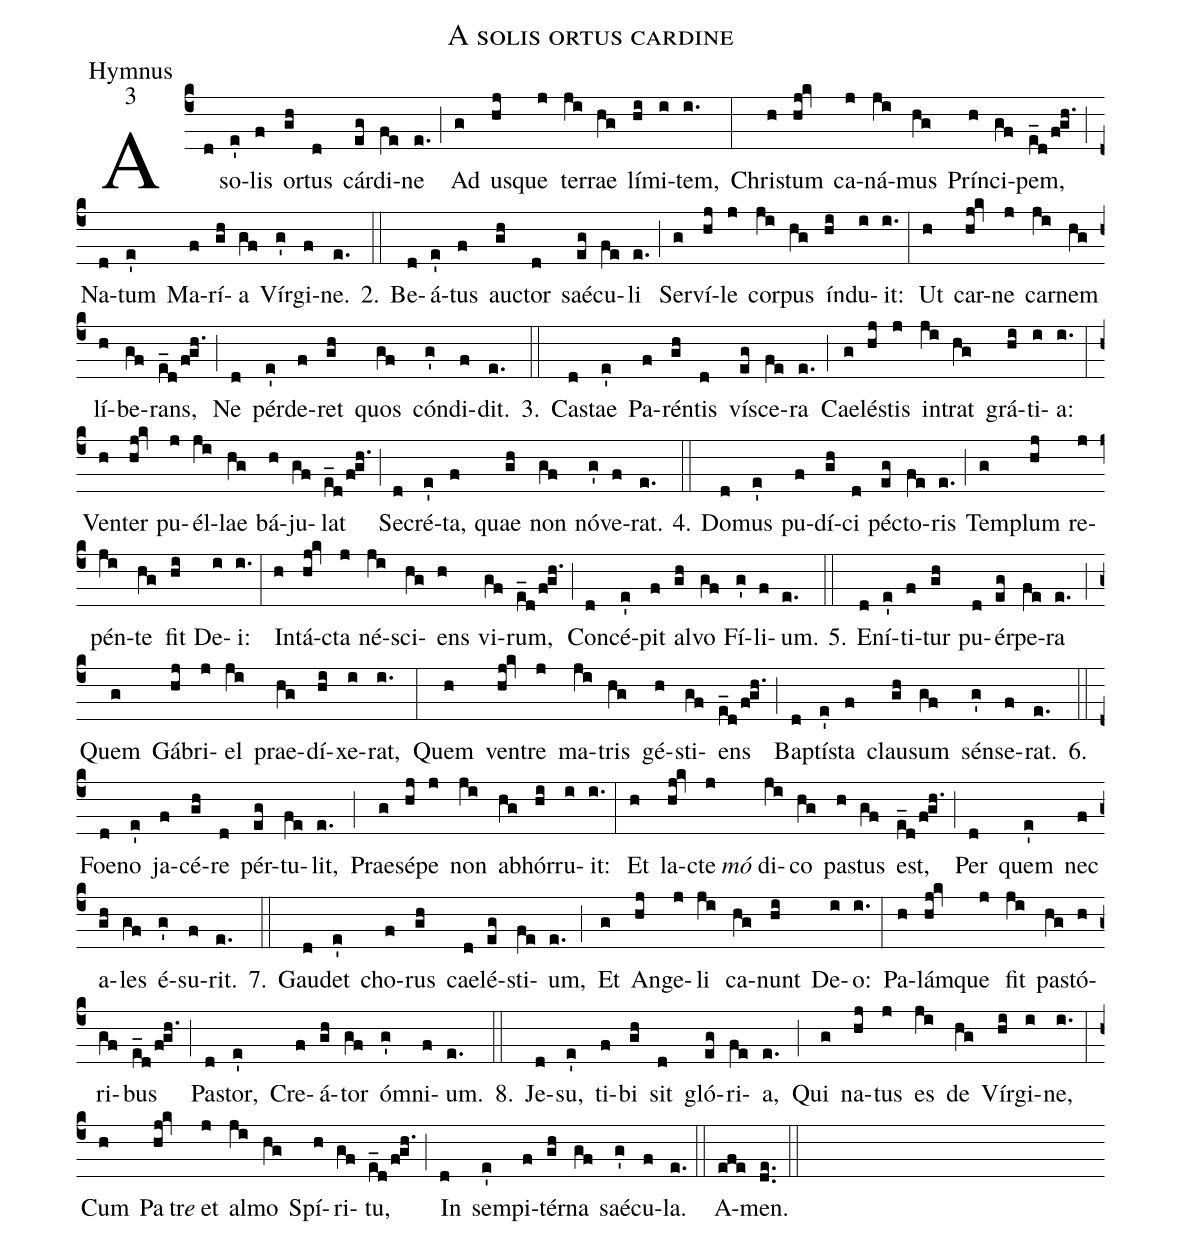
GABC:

name:A solis ortus cardine;
office-part:Hymnus;
mode:3;
%%
(c4) A(d) so(e')lis(f) or(gh)tus(d) cár(eg)di(fe)ne(e.) (;) Ad(g) u(hj)sque(j) ter(ji)rae(hg) lí(hi)mi(i)tem,(i.) (:) Chri(h)stum(hj!kv) ca(j)ná(ji)mus(hg) Prín(h)ci(gf)pem,(e_d/f!gh.) (;) Na(d)tum(e') Ma(f)rí(gh)a(gf) Vír(g')gi(f)ne.(e.) 2.(::) Be(d)á(e')tus(f) au(gh)ctor(d) saé(eg)cu(fe)li(e.) (;) Ser(g)ví(hj)le(j) cor(ji)pus(hg) ín(hi)du(i)it:(i.) (:) Ut(h) car(hj!kv)ne(j) car(ji)nem(hg) lí(h)be(gf)rans,(e_d/f!gh.) (;) Ne(d) pér(e')de(f)ret(gh) quos(gf) cón(g')di(f)dit.(e.) 3.(::) Ca(d)stae(e') Pa(f)rén(gh)tis(d) ví(eg)sce(fe)ra(e.) (;) Cae(g)lé(hj)stis(j) in(ji)trat(hg) grá(hi)ti(i)a:(i.) (:) Ven(h)ter(hj!kv) pu(j)él(ji)lae(hg) bá(h)ju(gf)lat(e_d/f!gh.) (;) Se(d)cré(e')ta,(f) quae(gh) non(gf) nó(g')ve(f)rat.(e.) 4.(::) Do(d)mus(e') pu(f)dí(gh)ci(d) pé(eg)cto(fe)ris(e.) (;) Tem(g)plum(hj) re(j)pén(ji)te(hg) fit(hi) De(i)i:(i.) (:) In(h)tá(hj!kv)cta(j) né(ji)sci(hg)ens(h) vi(gf)rum,(e_d/f!gh.) (;) Con(d)cé(e')pit(f) al(gh)vo(gf) Fí(g')li(f)um.(e.) 5.(::) E(d)ní(e')ti(f)tur(gh) pu(d)ér(eg)pe(fe)ra(e.) (;) Quem(g) Gá(hj)bri(j)el(ji) prae(hg)dí(hi)xe(i)rat,(i.) (:) Quem(h) ven(hj!kv)tre(j) ma(ji)tris(hg) gé(h)sti(gf)ens(e_d/f!gh.) (;) Bap(d)tí(e')sta(f) clau(gh)sum(gf) sén(g')se(f)rat.(e.) 6.(::) Foe(d)no(e') ja(f)cé(gh)re(d) pér(eg)tu(fe)lit,(e.) (;) Prae(g)sé(hj)pe(j) non(ji) a(hg)bhór(hi)ru(i)it:(i.) (:) Et(h) la(hj!kv)cte(j) <i>mó</i>()di(ji)co(hg) pa(h)stus(gf) est,(e_d/f!gh.) (;) Per(d) quem(e') nec(f) a(gh)les(gf) é(g')su(f)rit.(e.) 7.(::) Gau(d)det(e') cho(f)rus(gh) cae(d)lé(eg)sti(fe)um,(e.) (;) Et(g) An(hj)ge(j)li(ji) ca(hg)nunt(hi) De(i)o:(i.) (:) Pa(h)lám(hj!kv)que(j) fit(ji) pa(hg)stó(h)ri(gf)bus(e_d/f!gh.) (;) Pa(d)stor,(e') Cre(f)á(gh)tor(gf) ó(g')mni(f)um.(e.) 8.(::) Je(d)su,(e') ti(f)bi(gh) sit(d) gló(eg)ri(fe)a,(e.) (;) Qui(g) na(hj)tus(j) es(ji) de(hg) Vír(hi)gi(i)ne,(i.) (:) Cum(h) Pa(hj!kv)tr<i>e</i>() et(j) al(ji)mo(hg) Spí(h)ri(gf)tu,(e_d/f!gh.) (;) In(d) sem(e')pi(f)tér(gh)na(gf) saé(g')cu(f)la.(e.) (::) A(efe)men.(de..) (::)
